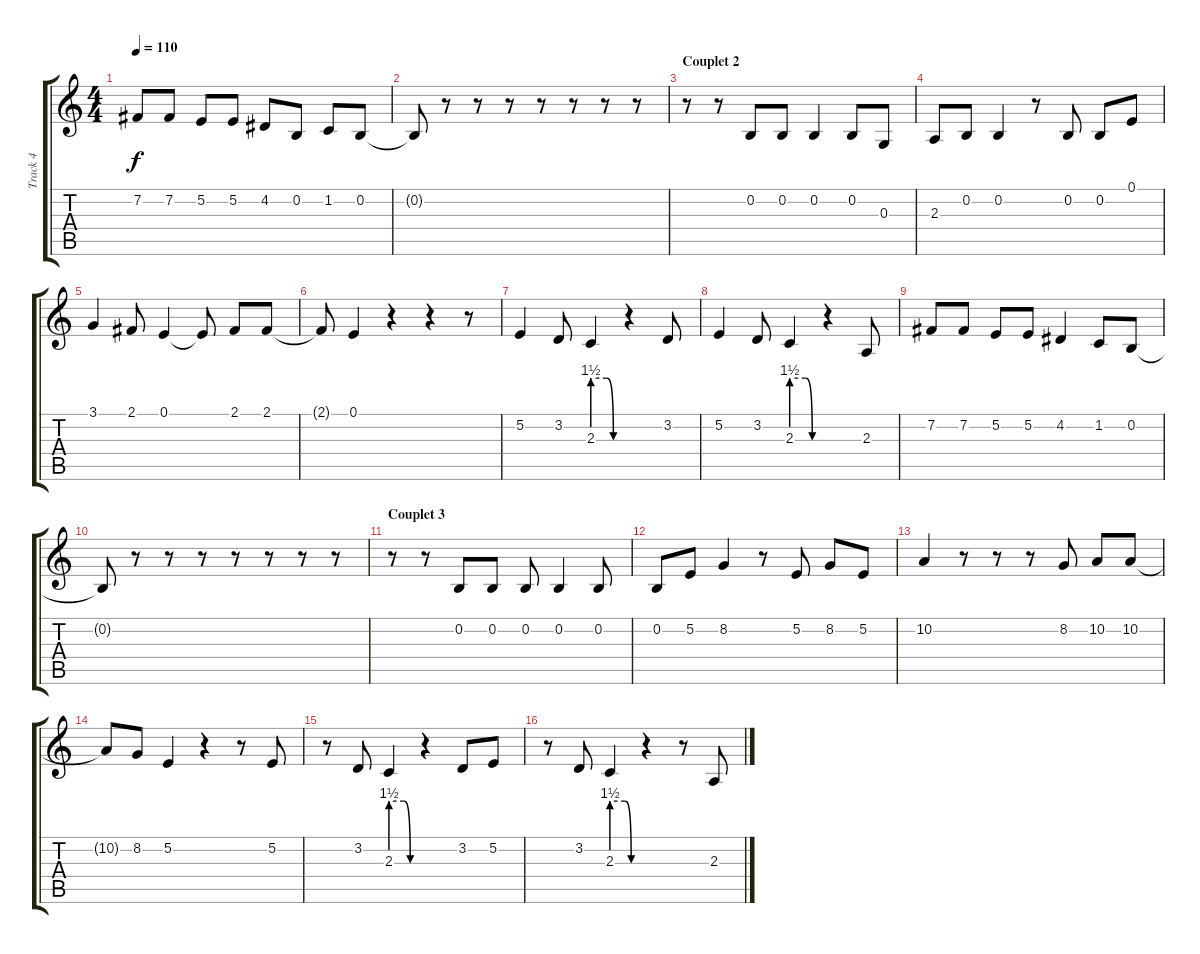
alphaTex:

\track ("Track 4" "Track 4") {instrument trumpet}
\staff {score tabs}
\tuning (E4 B3 G3 D3 A2 E2) {hide}
\ts (4 4)
\tempo 110
\clef g2
\ks c
7.2.8{dy f} 7.2.8 5.2.8 5.2.8 4.2.8 0.2.8 1.2.8 0.2.8 |
0.2{t}.8 r.8 r.8 r.8 r.8 r.8 r.8 r.8 |
\section ("" "Couplet 2")
r.8 r.8 0.2.8 0.2.8 0.2.4 0.2.8 0.3.8 |
2.3.8 0.2.8 0.2.4 r.8 0.2.8 0.2.8 0.1.8 |
3.1.4 2.1.8 0.1.4 0.1{t}.8 2.1.8 2.1.8 |
2.1{t}.8 0.1.4 r.4 r.4 r.8 |
5.2.4 3.2.8 2.3{be (custom 0 6 30 6 45 0 60 0)}.4 r.4 3.2.8 |
5.2.4 3.2.8 2.3{be (custom 0 6 30 6 45 0 60 0)}.4 r.4 2.3.8 |
7.2.8 7.2.8 5.2.8 5.2.8 4.2.4 1.2.8 0.2.8 |
0.2{t}.8 r.8 r.8 r.8 r.8 r.8 r.8 r.8 |
\section ("" "Couplet 3")
r.8 r.8 0.2.8 0.2.8 0.2.8 0.2.4 0.2.8 |
0.2.8 5.2.8 8.2.4 r.8 5.2.8 8.2.8 5.2.8 |
10.2.4 r.8 r.8 r.8 8.2.8 10.2.8 10.2.8 |
10.2{t}.8 8.2.8 5.2.4 r.4 r.8 5.2.8 |
r.8 3.2.8 2.3{be (custom 0 6 30 6 45 0 60 0)}.4 r.4 3.2.8 5.2.8 |
r.8 3.2.8 2.3{be (custom 0 6 30 6 45 0 60 0)}.4 r.4 r.8 2.3.8
